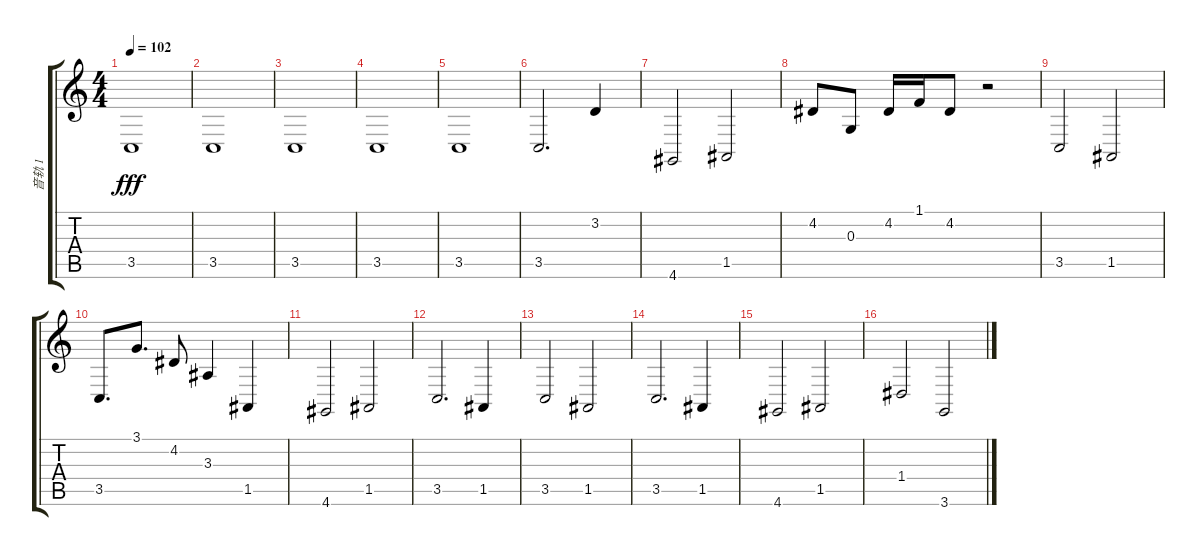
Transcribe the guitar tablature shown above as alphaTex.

\track ("音轨 1" "音轨 1") {instrument orchestralharp}
\staff {score tabs}
\tuning (E4 B3 G3 D3 A2 E2) {hide}
\ts (4 4)
\tempo 102
\clef g2
\ks c
3.5.1{txt "" dy fff instrument orchestralharp} |
3.5.1 |
3.5.1 |
3.5.1 |
3.5.1 |
3.5.2{d} 3.2.4 |
4.6.2 1.5.2 |
4.2.8 0.3.8 4.2.16 1.1.16 4.2.8 r.2 |
3.5.2 1.5.2 |
3.5.8{d} 3.1.8{d} 4.2.8 3.3.4 1.5.4 |
4.6.2 1.5.2 |
3.5.2{d} 1.5.4 |
3.5.2 1.5.2 |
3.5.2{d} 1.5.4 |
4.6.2 1.5.2 |
1.4.2 3.6.2
